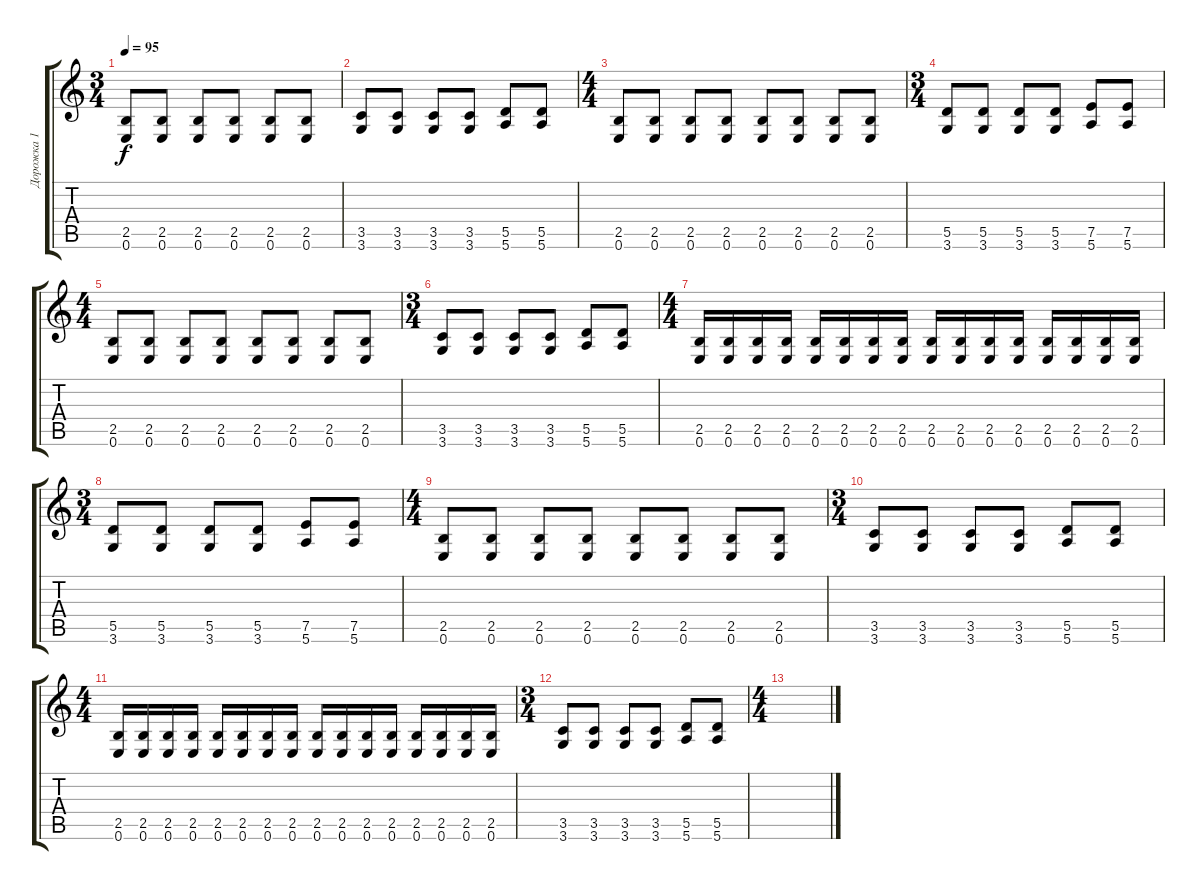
\track ("Дорожка 1" "Дорожка 1") {instrument acousticguitarsteel}
\staff {score tabs}
\tuning (E4 B3 G3 D3 A2 E2) {hide}
\ts (3 4)
\tempo 95
\clef g2
\ks c
(2.5 0.6).8{dy f} (2.5 0.6).8 (2.5 0.6).8 (2.5 0.6).8 (2.5 0.6).8 (2.5 0.6).8 |
(3.5 3.6).8 (3.5 3.6).8 (3.5 3.6).8 (3.5 3.6).8 (5.5 5.6).8 (5.5 5.6).8 |
\ts (4 4)
(2.5 0.6).8 (2.5 0.6).8 (2.5 0.6).8 (2.5 0.6).8 (2.5 0.6).8 (2.5 0.6).8 (2.5 0.6).8 (2.5 0.6).8 |
\ts (3 4)
(5.5 3.6).8 (5.5 3.6).8 (5.5 3.6).8 (5.5 3.6).8 (7.5 5.6).8 (7.5 5.6).8 |
\ts (4 4)
(2.5 0.6).8 (2.5 0.6).8 (2.5 0.6).8 (2.5 0.6).8 (2.5 0.6).8 (2.5 0.6).8 (2.5 0.6).8 (2.5 0.6).8 |
\ts (3 4)
(3.5 3.6).8 (3.5 3.6).8 (3.5 3.6).8 (3.5 3.6).8 (5.5 5.6).8 (5.5 5.6).8 |
\ts (4 4)
(2.5 0.6).16 (2.5 0.6).16 (2.5 0.6).16 (2.5 0.6).16 (2.5 0.6).16 (2.5 0.6).16 (2.5 0.6).16 (2.5 0.6).16 (2.5 0.6).16 (2.5 0.6).16 (2.5 0.6).16 (2.5 0.6).16 (2.5 0.6).16 (2.5 0.6).16 (2.5 0.6).16 (2.5 0.6).16 |
\ts (3 4)
(5.5 3.6).8 (5.5 3.6).8 (5.5 3.6).8 (5.5 3.6).8 (7.5 5.6).8 (7.5 5.6).8 |
\ts (4 4)
(2.5 0.6).8 (2.5 0.6).8 (2.5 0.6).8 (2.5 0.6).8 (2.5 0.6).8 (2.5 0.6).8 (2.5 0.6).8 (2.5 0.6).8 |
\ts (3 4)
(3.5 3.6).8 (3.5 3.6).8 (3.5 3.6).8 (3.5 3.6).8 (5.5 5.6).8 (5.5 5.6).8 |
\ts (4 4)
(2.5 0.6).16 (2.5 0.6).16 (2.5 0.6).16 (2.5 0.6).16 (2.5 0.6).16 (2.5 0.6).16 (2.5 0.6).16 (2.5 0.6).16 (2.5 0.6).16 (2.5 0.6).16 (2.5 0.6).16 (2.5 0.6).16 (2.5 0.6).16 (2.5 0.6).16 (2.5 0.6).16 (2.5 0.6).16 |
\ts (3 4)
(3.5 3.6).8 (3.5 3.6).8 (3.5 3.6).8 (3.5 3.6).8 (5.5 5.6).8 (5.5 5.6).8 |
\ts (4 4)
